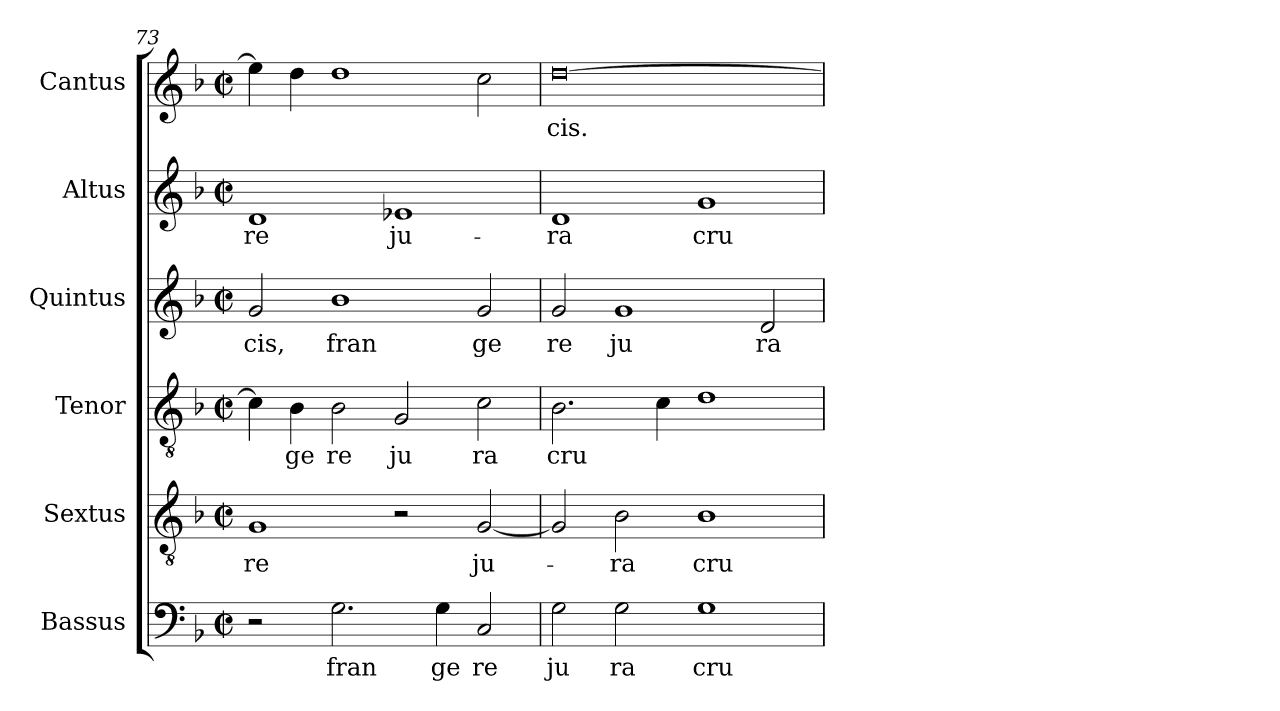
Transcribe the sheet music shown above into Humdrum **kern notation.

**kern	**text	**kern	**text	**kern	**text	**kern	**text	**kern	**text	**kern	**text
*part6	*part6	*part5	*part5	*part4	*part4	*part3	*part3	*part2	*part2	*part1	*part1
*staff6	*staff6	*staff5	*staff5	*staff4	*staff4	*staff3	*staff3	*staff2	*staff2	*staff1	*staff1
*I"Bassus	*	*I"Sextus	*	*I"Tenor	*	*I"Quintus	*	*I"Altus	*	*I"Cantus	*
*I'Bassus	*	*I'Sextus	*	*I'Tenor	*	*I'Quintus	*	*I'Altus	*	*I'Cantus	*
*clefF4	*	*clefGv2	*	*clefGv2	*	*clefG2	*	*clefG2	*	*clefG2	*
*k[b-]	*	*k[b-]	*	*k[b-]	*	*k[b-]	*	*k[b-]	*	*k[b-]	*
*F:	*	*F:	*	*F:	*	*F:	*	*F:	*	*F:	*
*M2/2	*	*M2/2	*	*M2/2	*	*M2/2	*	*M2/2	*	*M2/2	*
*met(c|)	*	*met(c|)	*	*met(c|)	*	*met(c|)	*	*met(c|)	*	*met(c|)	*
=73	=73	=73	=73	=73	=73	=73	=73	=73	=73	=73	=73
!	!	!	!LO:LY:b:cj	!	!	!	!LO:LY:b:cj	!	!LO:LY:b:cj	!	!
2r	.	1G	-re	4c\]	.	2g/	cis,	1d	-re	4ee\]	.
!	!	!	!	!	!LO:LY:b:cj	!	!	!	!	!	!
.	.	.	.	4B-\	ge	.	.	.	.	4dd\	.
!	!LO:LY:b:cj	!	!	!	!LO:LY:b:cj	!	!LO:LY:b:cj	!	!	!	!
2.G\	fran	.	.	2B-\	re	1b-	fran	.	.	1dd	.
!	!	!	!	!	!LO:LY:b:cj	!	!	!	!LO:LY:b:cj	!	!
.	.	2r	.	2G/	ju	.	.	1e-X	ju-	.	.
!	!LO:LY:b:cj	!	!	!	!	!	!	!	!	!	!
4G\	ge	.	.	.	.	.	.	.	.	.	.
!	!LO:LY:b:cj	!	!LO:LY:b:cj	!	!LO:LY:b:cj	!	!LO:LY:b:cj	!	!	!	!
2C/	re	[<2G/	ju-	2c\	ra	2g/	ge	.	.	2cc\	.
=74	=74	=74	=74	=74	=74	=74	=74	=74	=74	=74	=74
!	!LO:LY:b:cj	!	!	!	!LO:LY:b	!	!LO:LY:b:cj	!	!LO:LY:b:cj	!	!LO:LY:b:cj
2G\	ju	2G/]	.	2.B-\	cru	2g/	re	1d	-ra	[>0dd	cis.
!	!LO:LY:b:cj	!	!LO:LY:b:cj	!	!	!	!LO:LY:b:cj	!	!	!	!
2G\	ra	2B-\	-ra	.	.	1g	ju	.	.	.	.
.	.	.	.	4c\	.	.	.	.	.	.	.
!	!LO:LY:b:cj	!	!LO:LY:b:cj	!	!	!	!	!	!LO:LY:b:cj	!	!
1G	cru	1B-	cru-	1d	.	.	.	1g	cru-	.	.
!	!	!	!	!	!	!	!LO:LY:b:cj	!	!	!	!
.	.	.	.	.	.	2d/	ra	.	.	.	.
=	=	=	=	=	=	=	=	=	=	=	=
*-	*-	*-	*-	*-	*-	*-	*-	*-	*-	*-	*-
